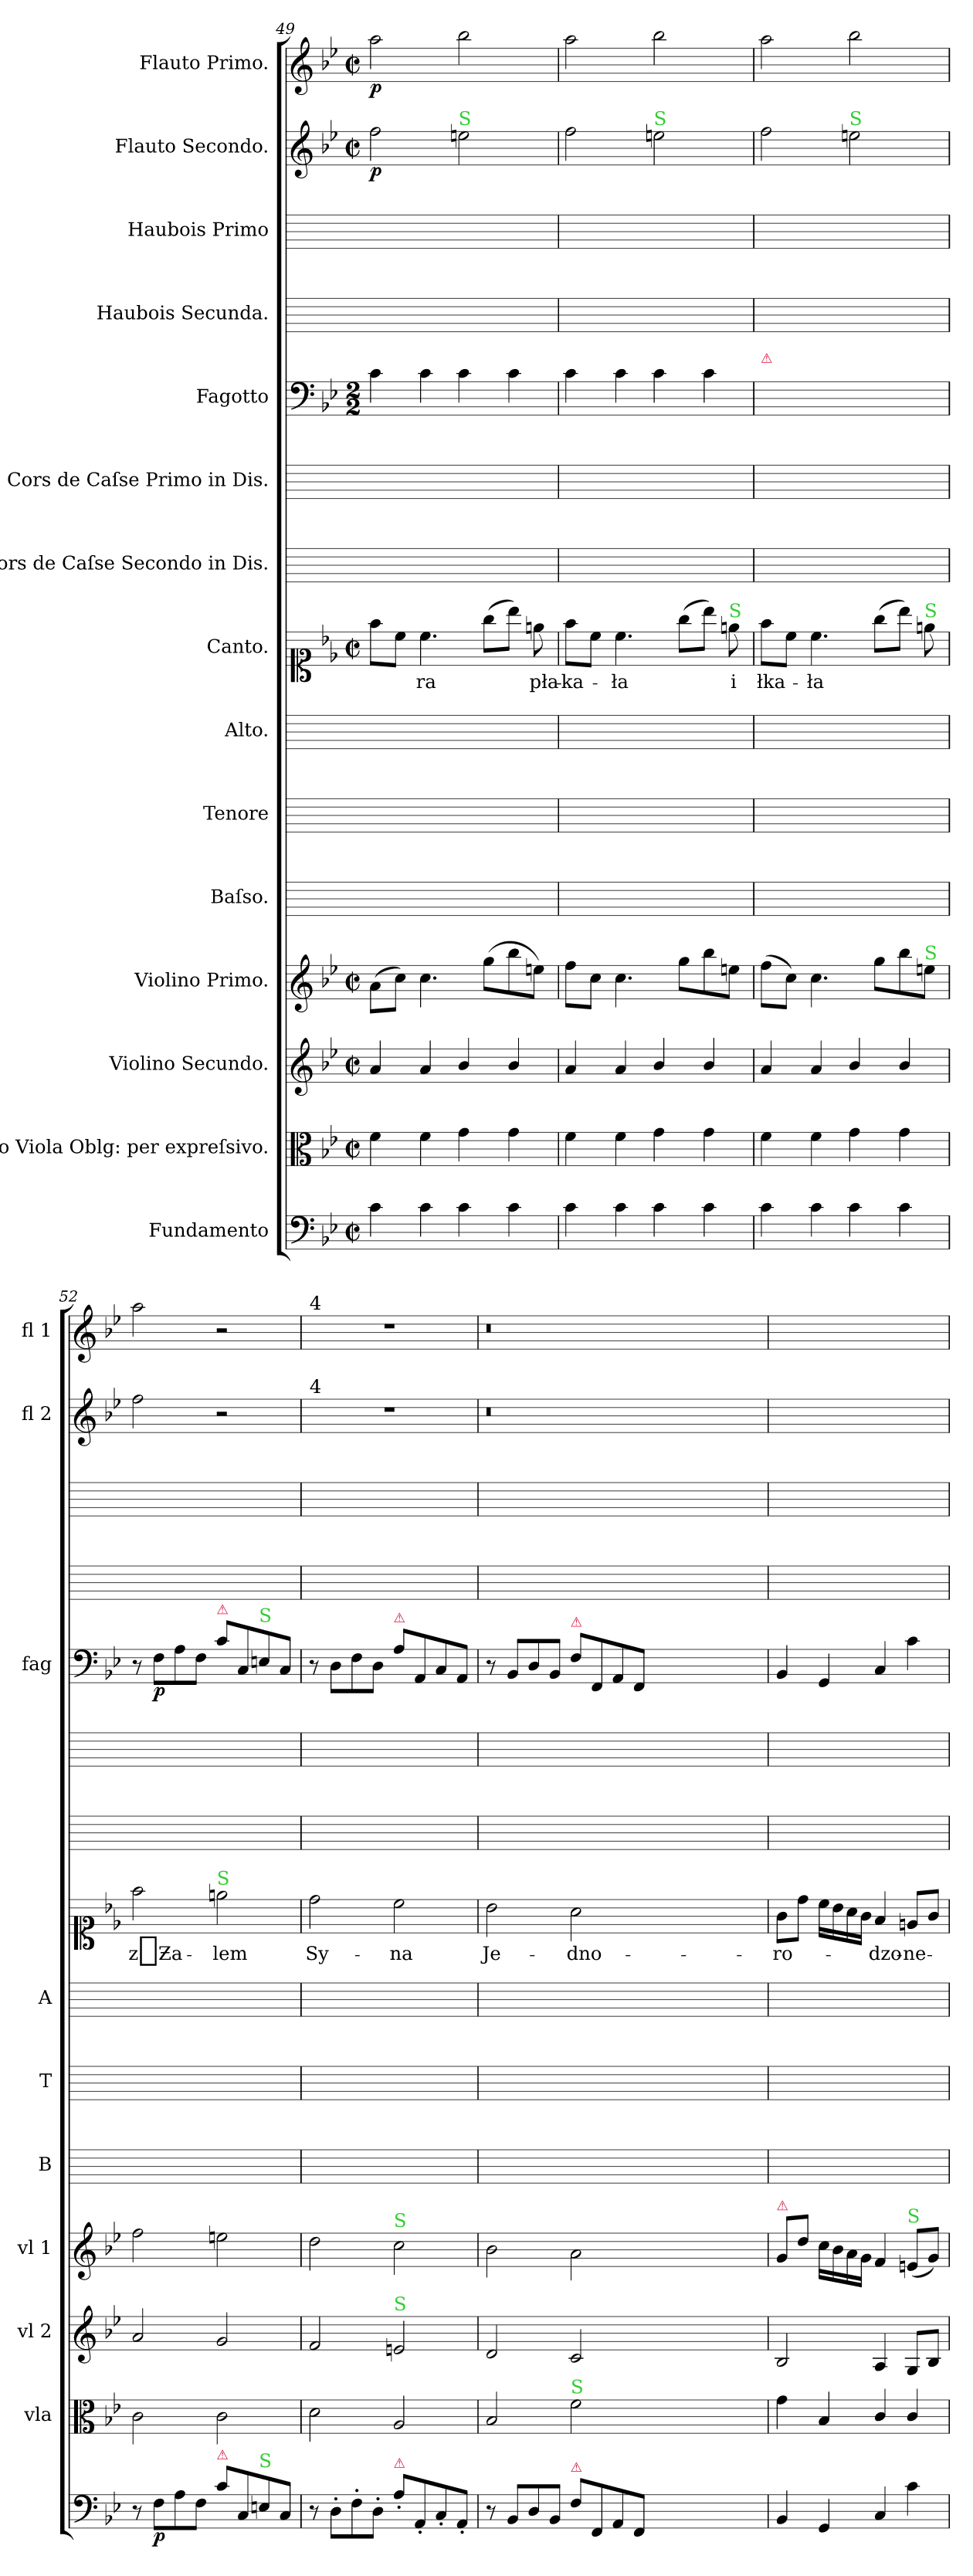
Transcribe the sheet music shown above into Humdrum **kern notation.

**kern	**dynam	**kern	**kern	**kern	**kern	**kern	**kern	**kern	**text	**kern	**kern	**kern	**dynam	**kern	**kern	**kern	**dynam	**kern	**dynam
*part15	*part15	*part14	*part13	*part12	*part11	*part10	*part9	*part8	*part8	*part7	*part6	*part5	*part5	*part4	*part3	*part2	*part2	*part1	*part1
*staff15	*staff15	*staff14	*staff13	*staff12	*staff11	*staff10	*staff9	*staff8	*staff8	*staff7	*staff6	*staff5	*staff5	*staff4	*staff3	*staff2	*staff2	*staff1	*staff1
*I"Fundamento	*	*I"Alto Viola Oblg: per expreſsivo.	*I"Violino Secundo.	*I"Violino Primo.	*I"Baſso.	*I"Tenore	*I"Alto.	*I"Canto.	*	*I"Cors de Caſse Secondo in Dis.	*I"Cors de Caſse Primo in Dis.	*I"Fagotto	*	*I"Haubois Secunda.	*I"Haubois Primo	*I"Flauto Secondo.	*	*I"Flauto Primo.	*
*	*	*I'vla	*I'vl 2	*I'vl 1	*I'B	*I'T	*I'A	*	*	*	*	*I'fag	*	*	*	*I'fl 2	*	*I'fl 1	*
*clefF4	*	*clefC3	*clefG2	*clefG2	*	*	*	*clefC1	*	*	*	*clefF4	*	*	*	*clefG2	*	*clefG2	*
*k[b-e-]	*	*k[b-e-]	*k[b-e-]	*k[b-e-]	*	*	*	*k[b-e-]	*	*	*	*k[b-e-]	*	*	*	*k[b-e-]	*	*k[b-e-]	*
*B-:	*	*B-:	*B-:	*B-:	*	*	*	*B-:	*	*	*	*B-:	*	*	*	*B-:	*	*B-:	*
*M2/2	*	*M2/2	*M2/2	*M2/2	*	*	*	*M2/2	*	*	*	*M2/2	*	*	*	*M2/2	*	*M2/2	*
*met(c|)	*	*met(c|)	*met(c|)	*met(c|)	*	*	*	*met(c|)	*	*	*	*	*	*	*	*met(c|)	*	*met(c|)	*
=49	=49	=49	=49	=49	=49	=49	=49	=49	=49	=49	=49	=49	=49	=49	=49	=49	=49	=49	=49
4c\	.	4f\	4a/	(8a\L	1ryy	1ryy	1ryy	8ff\L	.	1ryy	1ryy	4c\	.	1ryy	1ryy	2ff\	p	2aa\	p.
.	.	.	.	8cc\J)	.	.	.	8cc\J	.	.	.	.	.	.	.	.	.	.	.
4c\	.	4f\	4a/	4.cc\	.	.	.	4.cc\	-ra	.	.	4c\	.	.	.	.	.	.	.
!	!	!	!	!	!	!	!	!	!	!	!	!	!	!	!	!LO:TX:a:color=limegreen:t=S	!	!	!
4c\	.	4g\	4b-/	.	.	.	.	.	.	.	.	4c\	.	.	.	2een\	.	2bb-\	.
.	.	.	.	(8gg\L	.	.	.	(8gg\L	.	.	.	.	.	.	.	.	.	.	.
4c\	.	4g\	4b-/	8bb-\	.	.	.	8bb-\J)	.	.	.	4c\	.	.	.	.	.	.	.
.	.	.	.	8een\J)	.	.	.	8een\	pła-	.	.	.	.	.	.	.	.	.	.
=50	=50	=50	=50	=50	=50	=50	=50	=50	=50	=50	=50	=50	=50	=50	=50	=50	=50	=50	=50
4c\	.	4f\	4a/	8ff\L	1ryy	1ryy	1ryy	8ff\L	-ka-	1ryy	1ryy	4c\	.	1ryy	1ryy	2ff\	.	2aa\	.
.	.	.	.	8cc\J	.	.	.	8cc\J	.	.	.	.	.	.	.	.	.	.	.
4c\	.	4f\	4a/	4.cc\	.	.	.	4.cc\	-ła	.	.	4c\	.	.	.	.	.	.	.
!	!	!	!	!	!	!	!	!	!	!	!	!	!	!	!	!LO:TX:a:color=limegreen:t=S	!	!	!
4c\	.	4g\	4b-/	.	.	.	.	.	.	.	.	4c\	.	.	.	2een\	.	2bb-\	.
.	.	.	.	8gg\L	.	.	.	(8gg\L	.	.	.	.	.	.	.	.	.	.	.
4c\	.	4g\	4b-/	8bb-\	.	.	.	8bb-\J)	.	.	.	4c\	.	.	.	.	.	.	.
!	!	!	!	!	!	!	!	!LO:TX:a:color=limegreen:t=S	!	!	!	!	!	!	!	!	!	!	!
.	.	.	.	8een\J	.	.	.	8een\	i	.	.	.	.	.	.	.	.	.	.
=51	=51	=51	=51	=51	=51	=51	=51	=51	=51	=51	=51	=51	=51	=51	=51	=51	=51	=51	=51
!	!	!	!	!	!	!	!	!	!	!	!	!LO:TX:a:color=crimson:t=⚠	!	!	!	!	!	!	!
4c\	.	4f\	4a/	(8ff\L	1ryy	1ryy	1ryy	8ff\L	łka-	1ryy	1ryy	4c\yy	.	1ryy	1ryy	2ff\	.	2aa\	.
.	.	.	.	8cc\J)	.	.	.	8cc\J	.	.	.	.	.	.	.	.	.	.	.
4c\	.	4f\	4a/	4.cc\	.	.	.	4.cc\	-ła	.	.	4c\yy	.	.	.	.	.	.	.
!	!	!	!	!	!	!	!	!	!	!	!	!	!	!	!	!LO:TX:a:color=limegreen:t=S	!	!	!
4c\	.	4g\	4b-/	.	.	.	.	.	.	.	.	4c\yy	.	.	.	2een\	.	2bb-\	.
.	.	.	.	8gg\L	.	.	.	(8gg\L	.	.	.	.	.	.	.	.	.	.	.
4c\	.	4g\	4b-/	8bb-\	.	.	.	8bb-\J)	.	.	.	4c\yy	.	.	.	.	.	.	.
!	!	!	!	!	!	!	!	!LO:TX:a:color=limegreen:t=S	!	!	!	!	!	!	!	!	!	!	!
!	!	!	!	!LO:TX:a:color=limegreen:t=S	!	!	!	!	!	!	!	!	!	!	!	!	!	!	!
.	.	.	.	8een\J	.	.	.	8een\	.	.	.	.	.	.	.	.	.	.	.
=52	=52	=52	=52	=52	=52	=52	=52	=52	=52	=52	=52	=52	=52	=52	=52	=52	=52	=52	=52
8r	.	2c\	2a/	2ff\	1ryy	1ryy	1ryy	2ff\	z_Ƶa-	1ryy	1ryy	8r	.	1ryy	1ryy	2ff\	.	2aa\	.
8F\L	p	.	.	.	.	.	.	.	.	.	.	8F\L	p.	.	.	.	.	.	.
8A\	.	.	.	.	.	.	.	.	.	.	.	8A\	.	.	.	.	.	.	.
8F\J	.	.	.	.	.	.	.	.	.	.	.	8F\J	.	.	.	.	.	.	.
!	!	!	!	!	!	!	!	!	!	!	!	!LO:TX:a:color=crimson:t=⚠	!	!	!	!	!	!	!
!	!	!	!	!	!	!	!	!LO:TX:a:color=limegreen:t=S	!	!	!	!	!	!	!	!	!	!	!
!LO:TX:a:color=crimson:t=⚠	!	!	!	!	!	!	!	!	!	!	!	!	!	!	!	!	!	!	!
8c\L	.	2c\	2g/	2een\	.	.	.	2een\	-lem	.	.	8c\L	.	.	.	2r	.	2r	.
8C/	.	.	.	.	.	.	.	.	.	.	.	8C/	.	.	.	.	.	.	.
!	!	!	!	!	!	!	!	!	!	!	!	!LO:TX:a:color=limegreen:t=S	!	!	!	!	!	!	!
!LO:TX:a:color=limegreen:t=S	!	!	!	!	!	!	!	!	!	!	!	!	!	!	!	!	!	!	!
8En/	.	.	.	.	.	.	.	.	.	.	.	8En/	.	.	.	.	.	.	.
8C/J	.	.	.	.	.	.	.	.	.	.	.	8C/J	.	.	.	.	.	.	.
=53	=53	=53	=53	=53	=53	=53	=53	=53	=53	=53	=53	=53	=53	=53	=53	=53	=53	=53	=53
!	!	!	!	!	!	!	!	!	!	!	!	!	!	!	!	!	!	!LO:TX:a:t=4	!
!	!	!	!	!	!	!	!	!	!	!	!	!	!	!	!	!LO:TX:a:t=4	!	!	!
8r	.	2d\	2f/	2dd\	1ryy	1ryy	1ryy	2dd\	Sy-	1ryy	1ryy	8r	.	1ryy	1ryy	1r	.	1r	.
8D'\L	.	.	.	.	.	.	.	.	.	.	.	8D\L	.	.	.	.	.	.	.
8F'\	.	.	.	.	.	.	.	.	.	.	.	8F\	.	.	.	.	.	.	.
8D'\J	.	.	.	.	.	.	.	.	.	.	.	8D\J	.	.	.	.	.	.	.
!	!	!	!	!	!	!	!	!	!	!	!	!LO:TX:a:color=crimson:t=⚠	!	!	!	!	!	!	!
!	!	!	!	!LO:TX:a:color=limegreen:t=S	!	!	!	!	!	!	!	!	!	!	!	!	!	!	!
!	!	!	!LO:TX:a:color=limegreen:t=S	!	!	!	!	!	!	!	!	!	!	!	!	!	!	!	!
!LO:TX:a:color=crimson:t=⚠	!	!	!	!	!	!	!	!	!	!	!	!	!	!	!	!	!	!	!
8A'\L	.	2A/	2en/	2cc\	.	.	.	2cc\	-na	.	.	8A\L	.	.	.	.	.	.	.
8AA'/	.	.	.	.	.	.	.	.	.	.	.	8AA/	.	.	.	.	.	.	.
8C'/	.	.	.	.	.	.	.	.	.	.	.	8C/	.	.	.	.	.	.	.
8AA'/J	.	.	.	.	.	.	.	.	.	.	.	8AA/J	.	.	.	.	.	.	.
=54	=54	=54	=54	=54	=54	=54	=54	=54	=54	=54	=54	=54	=54	=54	=54	=54	=54	=54	=54
8r	.	2B-/	2d/	2b-\	1ryy	1ryy	1ryy	2b-\	Je-	1ryy	1ryy	8r	.	1ryy	1ryy	0.r	.	0.r	.
8BB-/L	.	.	.	.	.	.	.	.	.	.	.	8BB-/L	.	.	.	.	.	.	.
8D/	.	.	.	.	.	.	.	.	.	.	.	8D/	.	.	.	.	.	.	.
8BB-/J	.	.	.	.	.	.	.	.	.	.	.	8BB-/J	.	.	.	.	.	.	.
!	!	!	!	!	!	!	!	!	!	!	!	!LO:TX:a:color=crimson:t=⚠	!	!	!	!	!	!	!
!	!	!LO:TX:a:color=limegreen:t=S	!	!	!	!	!	!	!	!	!	!	!	!	!	!	!	!	!
!LO:TX:a:color=crimson:t=⚠	!	!	!	!	!	!	!	!	!	!	!	!	!	!	!	!	!	!	!
8F\L	.	2f\	2c/	2a\	.	.	.	2a\	-dno-	.	.	8F\L	.	.	.	.	.	.	.
8FF/	.	.	.	.	.	.	.	.	.	.	.	8FF/	.	.	.	.	.	.	.
8AA/	.	.	.	.	.	.	.	.	.	.	.	8AA/	.	.	.	.	.	.	.
8FF/J	.	.	.	.	.	.	.	.	.	.	.	8FF/J	.	.	.	.	.	.	.
0ryy	.	0ryy	0ryy	0ryy	0ryy	0ryy	0ryy	0ryy	.	0ryy	0ryy	0ryy	.	0ryy	0ryy	.	.	.	.
=55	=55	=55	=55	=55	=55	=55	=55	=55	=55	=55	=55	=55	=55	=55	=55	=55	=55	=55	=55
!	!	!	!	!LO:TX:a:color=crimson:t=⚠	!	!	!	!	!	!	!	!	!	!	!	!	!	!	!
4BB-/	.	4g\	2B-/	8g/L	1ryy	1ryy	1ryy	8g\L	-ro-	1ryy	1ryy	4BB-/	.	1ryy	1ryy	1ryy	.	1ryy	.
.	.	.	.	8dd\J	.	.	.	8dd\J	.	.	.	.	.	.	.	.	.	.	.
4GG/	.	4B-/	.	16cc\LL	.	.	.	16cc\LL	.	.	.	4GG/	.	.	.	.	.	.	.
.	.	.	.	16b-\	.	.	.	16b-\	.	.	.	.	.	.	.	.	.	.	.
.	.	.	.	16a\	.	.	.	16a\	.	.	.	.	.	.	.	.	.	.	.
.	.	.	.	16g\JJ	.	.	.	16g\JJ	.	.	.	.	.	.	.	.	.	.	.
4C/	.	4c/	4A/	4f/	.	.	.	4f/	-dzo-	.	.	4C/	.	.	.	.	.	.	.
!	!	!	!	!LO:TX:a:color=limegreen:t=S	!	!	!	!	!	!	!	!	!	!	!	!	!	!	!
4c\	.	4c/	8G/L	(8en/L	.	.	.	8en/L	-ne-	.	.	4c\	.	.	.	.	.	.	.
.	.	.	8B-/J	8g/J)	.	.	.	8g/J	.	.	.	.	.	.	.	.	.	.	.
=	=	=	=	=	=	=	=	=	=	=	=	=	=	=	=	=	=	=	=
*-	*-	*-	*-	*-	*-	*-	*-	*-	*-	*-	*-	*-	*-	*-	*-	*-	*-	*-	*-
